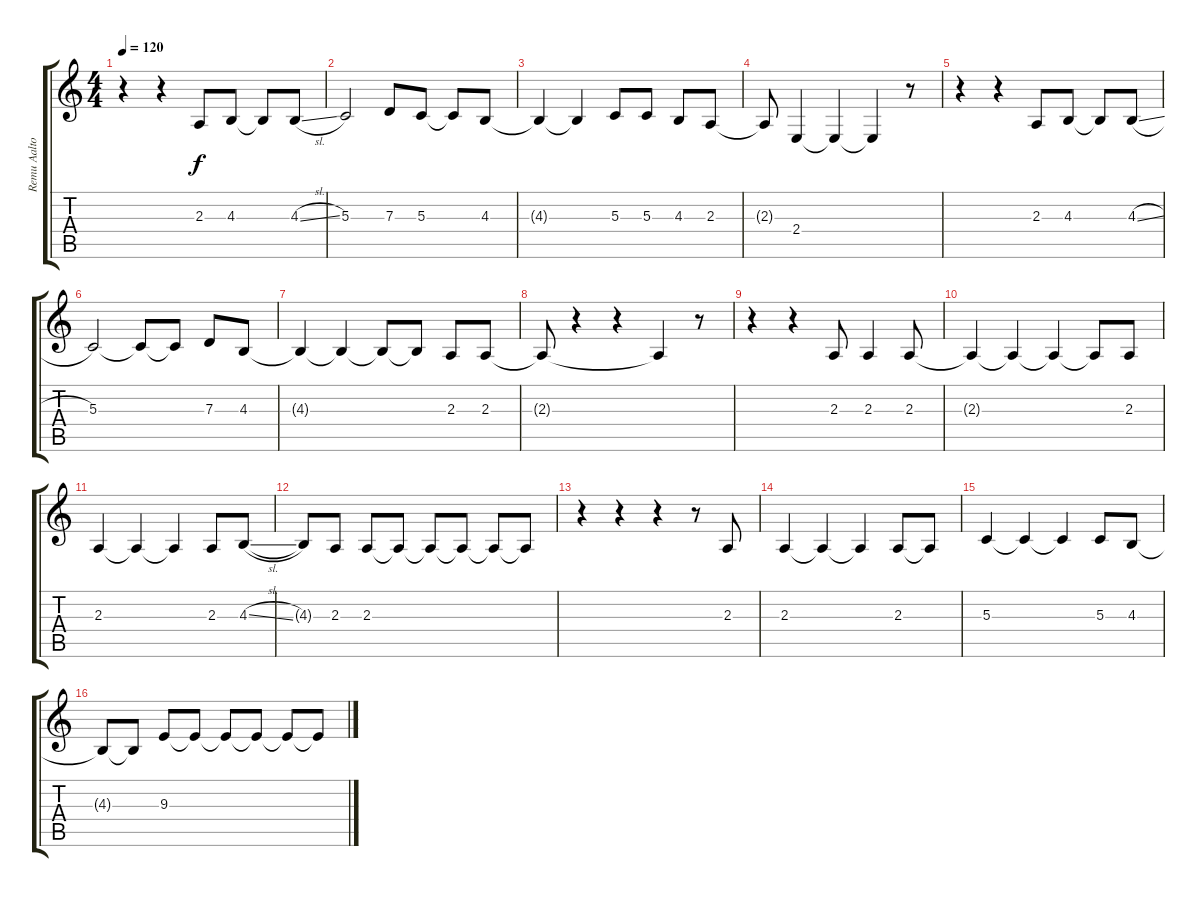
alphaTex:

\track ("Remu Aaltonen" "Remu Aalto") {instrument altosax}
\staff {score tabs}
\tuning (E4 B3 G3 D3 A2 E2) {hide}
\ts (4 4)
\tempo 120
\clef g2
\ks c
r.4{dy f} r.4 2.3.8 4.3.8 4.3{t}.8 4.3{sl}.8 |
5.3.2 7.3.8 5.3.8 5.3{t}.8 4.3.8 |
4.3{t}.4 4.3{t}.4 5.3.8 5.3.8 4.3.8 2.3.8 |
2.3{t}.8 2.4.4 2.4{t}.4 2.4{t}.4 r.8 |
r.4 r.4 2.3.8 4.3.8 4.3{t}.8 4.3{sl}.8 |
5.3.2 5.3{t}.8 5.3{t}.8 7.3.8 4.3.8 |
4.3{t}.4 4.3{t}.4 4.3{t}.8 4.3{t}.8 2.3.8 2.3.8 |
2.3{t}.8 r.4 r.4 2.3{t}.4 r.8 |
r.4 r.4 2.3.8 2.3.4 2.3.8 |
2.3{t}.4 2.3{t}.4 2.3{t}.4 2.3{t}.8 2.3.8 |
2.3.4 2.3{t}.4 2.3{t}.4 2.3.8 4.3{sl}.8 |
4.3{t}.8 2.3.8 2.3.8 2.3{t}.8 2.3{t}.8 2.3{t}.8 2.3{t}.8 2.3{t}.8 |
r.4 r.4 r.4 r.8 2.3.8 |
2.3.4 2.3{t}.4 2.3{t}.4 2.3.8 2.3{t}.8 |
5.3.4 5.3{t}.4 5.3{t}.4 5.3.8 4.3.8 |
4.3{t}.8 4.3{t}.8 9.3.8 9.3{t}.8 9.3{t}.8 9.3{t}.8 9.3{t}.8 9.3{t}.8
